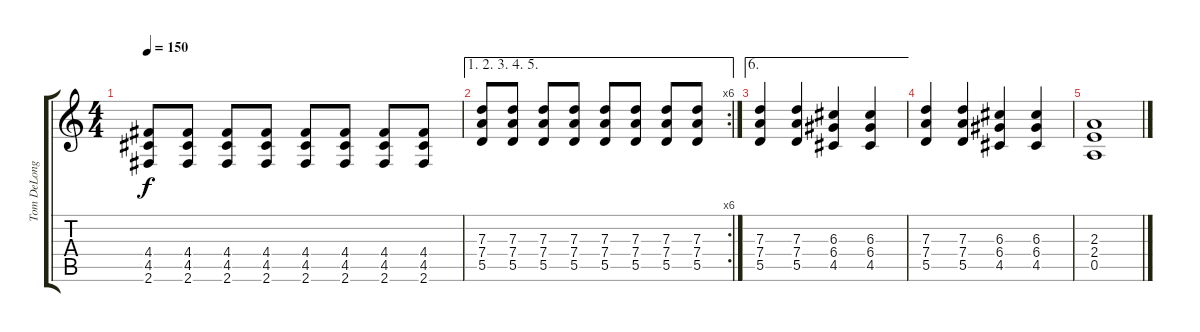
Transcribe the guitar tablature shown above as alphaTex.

\track ("Tom DeLonge - Distorted Guitar" "Tom DeLong") {instrument distortionguitar}
\staff {score tabs}
\tuning (E4 B3 G3 D3 A2 E2) {hide}
\ts (4 4)
\tempo 150
\clef g2
\ks c
(4.4 4.5 2.6).8{dy f} (4.4 4.5 2.6).8 (4.4 4.5 2.6).8 (4.4 4.5 2.6).8 (4.4 4.5 2.6).8 (4.4 4.5 2.6).8 (4.4 4.5 2.6).8 (4.4 4.5 2.6).8 |
\ae (1 2 3 4 5)
\rc 6
(7.3 7.4 5.5).8 (7.3 7.4 5.5).8 (7.3 7.4 5.5).8 (7.3 7.4 5.5).8 (7.3 7.4 5.5).8 (7.3 7.4 5.5).8 (7.3 7.4 5.5).8 (7.3 7.4 5.5).8 |
\ae 6
(7.3 7.4 5.5).4 (7.3 7.4 5.5).4 (6.3 6.4 4.5).4 (6.3 6.4 4.5).4 |
(7.3 7.4 5.5).4 (7.3 7.4 5.5).4 (6.3 6.4 4.5).4 (6.3 6.4 4.5).4 |
(2.3 2.4 0.5).1
